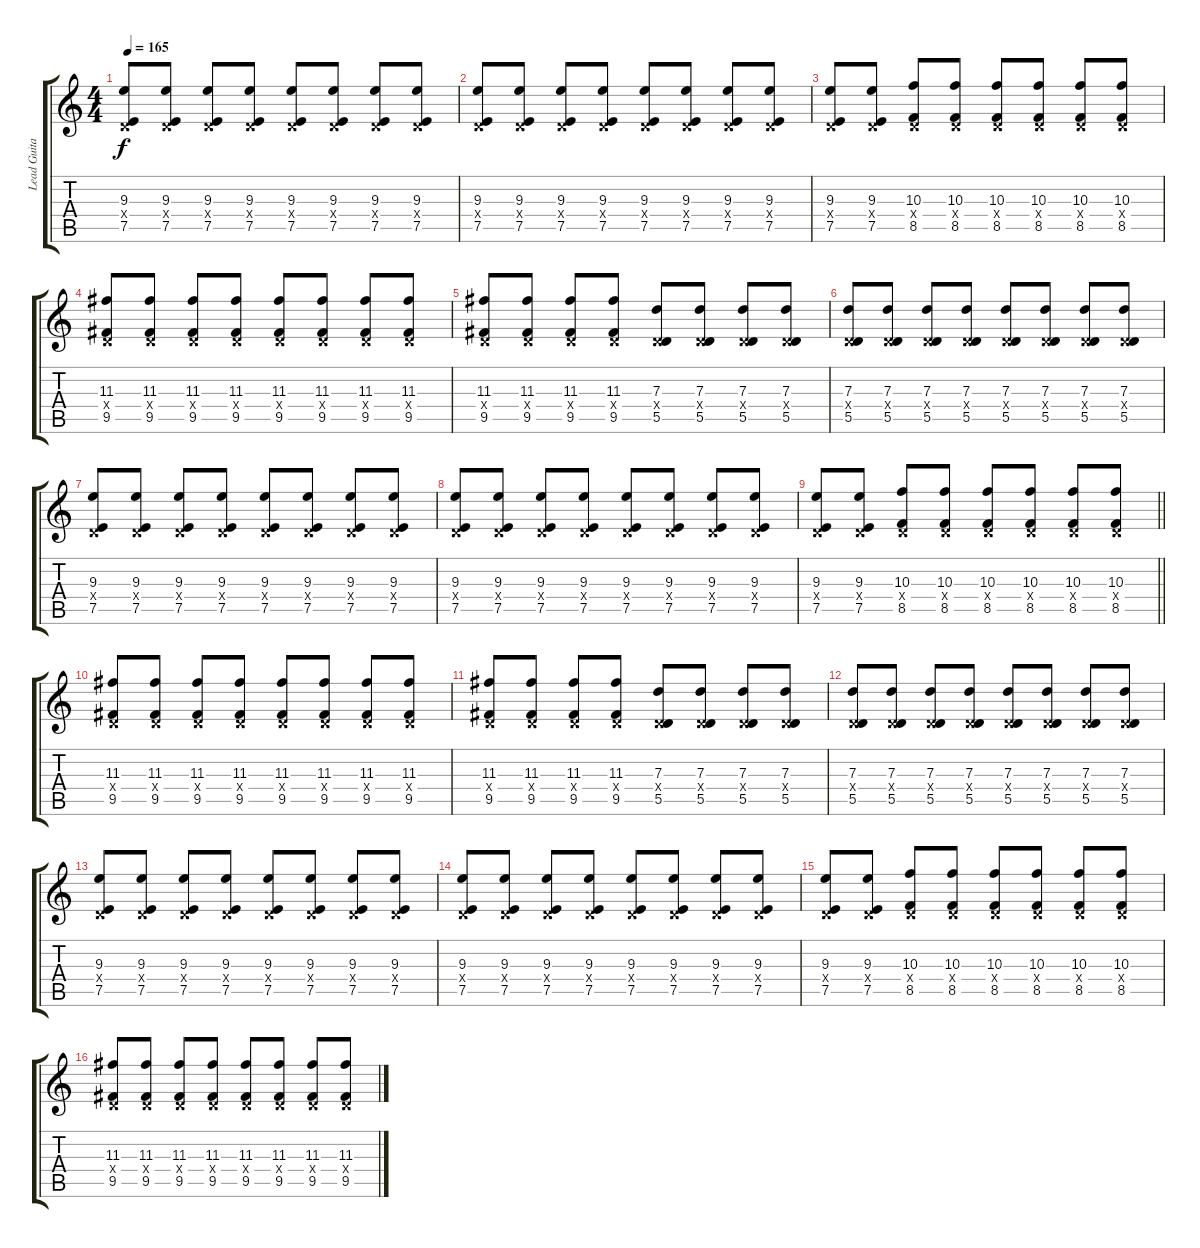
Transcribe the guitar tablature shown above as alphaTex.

\track ("Lead Guitar 2" "Lead Guita") {instrument distortionguitar}
\staff {score tabs}
\tuning (E4 B3 G3 D3 A2 E2) {hide}
\ts (4 4)
\tempo 165
\clef g2
\ks c
(9.3 0.4{x} 7.5).8{dy f} (9.3 0.4{x} 7.5).8 (9.3 0.4{x} 7.5).8 (9.3 0.4{x} 7.5).8 (9.3 0.4{x} 7.5).8 (9.3 0.4{x} 7.5).8 (9.3 0.4{x} 7.5).8 (9.3 0.4{x} 7.5).8 |
(9.3 0.4{x} 7.5).8 (9.3 0.4{x} 7.5).8 (9.3 0.4{x} 7.5).8 (9.3 0.4{x} 7.5).8 (9.3 0.4{x} 7.5).8 (9.3 0.4{x} 7.5).8 (9.3 0.4{x} 7.5).8 (9.3 0.4{x} 7.5).8 |
(9.3 0.4{x} 7.5).8 (9.3 0.4{x} 7.5).8 (10.3 0.4{x} 8.5).8 (10.3 0.4{x} 8.5).8 (10.3 0.4{x} 8.5).8 (10.3 0.4{x} 8.5).8 (10.3 0.4{x} 8.5).8 (10.3 0.4{x} 8.5).8 |
(11.3 0.4{x} 9.5).8 (11.3 0.4{x} 9.5).8 (11.3 0.4{x} 9.5).8 (11.3 0.4{x} 9.5).8 (11.3 0.4{x} 9.5).8 (11.3 0.4{x} 9.5).8 (11.3 0.4{x} 9.5).8 (11.3 0.4{x} 9.5).8 |
(11.3 0.4{x} 9.5).8 (11.3 0.4{x} 9.5).8 (11.3 0.4{x} 9.5).8 (11.3 0.4{x} 9.5).8 (7.3 0.4{x} 5.5).8 (7.3 0.4{x} 5.5).8 (7.3 0.4{x} 5.5).8 (7.3 0.4{x} 5.5).8 |
(7.3 0.4{x} 5.5).8 (7.3 0.4{x} 5.5).8 (7.3 0.4{x} 5.5).8 (7.3 0.4{x} 5.5).8 (7.3 0.4{x} 5.5).8 (7.3 0.4{x} 5.5).8 (7.3 0.4{x} 5.5).8 (7.3 0.4{x} 5.5).8 |
(9.3 0.4{x} 7.5).8 (9.3 0.4{x} 7.5).8 (9.3 0.4{x} 7.5).8 (9.3 0.4{x} 7.5).8 (9.3 0.4{x} 7.5).8 (9.3 0.4{x} 7.5).8 (9.3 0.4{x} 7.5).8 (9.3 0.4{x} 7.5).8 |
(9.3 0.4{x} 7.5).8 (9.3 0.4{x} 7.5).8 (9.3 0.4{x} 7.5).8 (9.3 0.4{x} 7.5).8 (9.3 0.4{x} 7.5).8 (9.3 0.4{x} 7.5).8 (9.3 0.4{x} 7.5).8 (9.3 0.4{x} 7.5).8 |
\barLineRight lightlight
(9.3 0.4{x} 7.5).8 (9.3 0.4{x} 7.5).8 (10.3 0.4{x} 8.5).8 (10.3 0.4{x} 8.5).8 (10.3 0.4{x} 8.5).8 (10.3 0.4{x} 8.5).8 (10.3 0.4{x} 8.5).8 (10.3 0.4{x} 8.5).8 |
(11.3 0.4{x} 9.5).8 (11.3 0.4{x} 9.5).8 (11.3 0.4{x} 9.5).8 (11.3 0.4{x} 9.5).8 (11.3 0.4{x} 9.5).8 (11.3 0.4{x} 9.5).8 (11.3 0.4{x} 9.5).8 (11.3 0.4{x} 9.5).8 |
(11.3 0.4{x} 9.5).8 (11.3 0.4{x} 9.5).8 (11.3 0.4{x} 9.5).8 (11.3 0.4{x} 9.5).8 (7.3 0.4{x} 5.5).8 (7.3 0.4{x} 5.5).8 (7.3 0.4{x} 5.5).8 (7.3 0.4{x} 5.5).8 |
(7.3 0.4{x} 5.5).8 (7.3 0.4{x} 5.5).8 (7.3 0.4{x} 5.5).8 (7.3 0.4{x} 5.5).8 (7.3 0.4{x} 5.5).8 (7.3 0.4{x} 5.5).8 (7.3 0.4{x} 5.5).8 (7.3 0.4{x} 5.5).8 |
(9.3 0.4{x} 7.5).8 (9.3 0.4{x} 7.5).8 (9.3 0.4{x} 7.5).8 (9.3 0.4{x} 7.5).8 (9.3 0.4{x} 7.5).8 (9.3 0.4{x} 7.5).8 (9.3 0.4{x} 7.5).8 (9.3 0.4{x} 7.5).8 |
(9.3 0.4{x} 7.5).8 (9.3 0.4{x} 7.5).8 (9.3 0.4{x} 7.5).8 (9.3 0.4{x} 7.5).8 (9.3 0.4{x} 7.5).8 (9.3 0.4{x} 7.5).8 (9.3 0.4{x} 7.5).8 (9.3 0.4{x} 7.5).8 |
(9.3 0.4{x} 7.5).8 (9.3 0.4{x} 7.5).8 (10.3 0.4{x} 8.5).8 (10.3 0.4{x} 8.5).8 (10.3 0.4{x} 8.5).8 (10.3 0.4{x} 8.5).8 (10.3 0.4{x} 8.5).8 (10.3 0.4{x} 8.5).8 |
(11.3 0.4{x} 9.5).8 (11.3 0.4{x} 9.5).8 (11.3 0.4{x} 9.5).8 (11.3 0.4{x} 9.5).8 (11.3 0.4{x} 9.5).8 (11.3 0.4{x} 9.5).8 (11.3 0.4{x} 9.5).8 (11.3 0.4{x} 9.5).8
